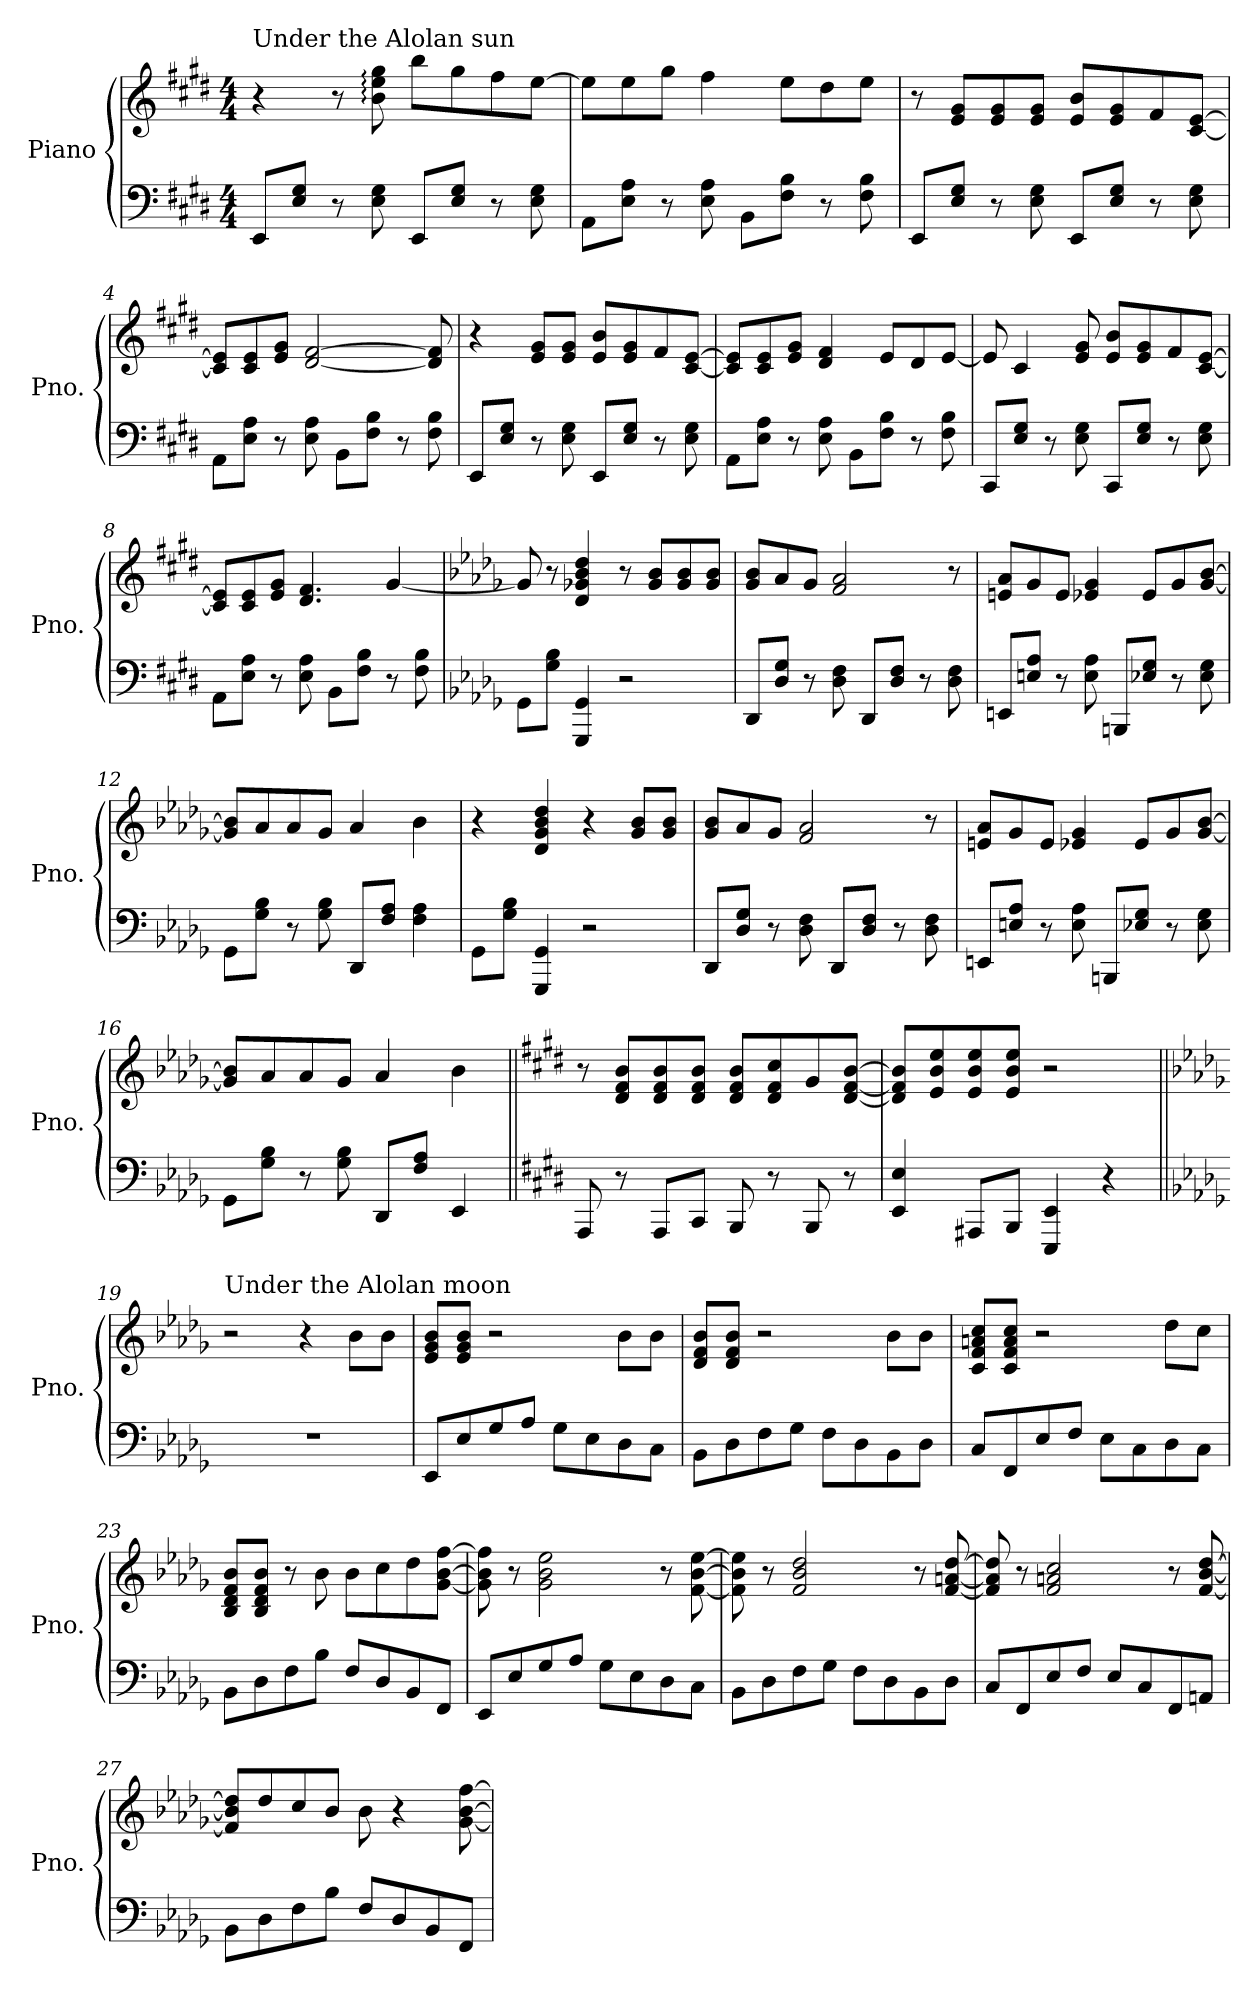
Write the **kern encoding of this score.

**kern	**kern
*part1	*part1
*staff2	*staff1
*I"Piano	*
*I'Pno.	*
*clefF4	*clefG2
*k[f#c#g#d#]	*k[f#c#g#d#]
*M4/4	*M4/4
*MM150	*MM150
=1	=1
!	!LO:TX:a:t=Under the Alolan sun
8EE/L	4r
8E/ 8G#/J	.
8r	8r
8E\ 8G#\	8b\: 8ee\: 8gg#\:
8EE/L	8bb\L
8E/ 8G#/J	8gg#\
8r	8ff#\
8E\ 8G#\	[8ee\J
=2	=2
8AA\L	8ee\L]
8E\ 8A\J	8ee\
8r	8gg#\J
8E\ 8A\	4ff#\
8BB\L	.
8F#\ 8B\J	8ee\L
8r	8dd#\
8F#\ 8B\	8ee\J
=3	=3
8EE/L	8r
8E/ 8G#/J	8e/ 8g#/L
8r	8e/ 8g#/
8E\ 8G#\	8e/ 8g#/J
8EE/L	8e/ 8b/L
8E/ 8G#/J	8e/ 8g#/
8r	8f#/
8E\ 8G#\	[8c#/ [8e/J
=4	=4
8AA\L	8c#/] 8e/]L
8E\ 8A\J	8c#/ 8e/
8r	8e/ 8g#/J
8E\ 8A\	[2d#/ [2f#/
8BB\L	.
8F#\ 8B\J	.
8r	.
8F#\ 8B\	8d#/] 8f#/]
=5	=5
8EE/L	4r
8E/ 8G#/J	.
8r	8e/ 8g#/L
8E\ 8G#\	8e/ 8g#/J
8EE/L	8e/ 8b/L
8E/ 8G#/J	8e/ 8g#/
8r	8f#/
8E\ 8G#\	[8c#/ [8e/J
=6	=6
8AA\L	8c#/] 8e/]L
8E\ 8A\J	8c#/ 8e/
8r	8e/ 8g#/J
8E\ 8A\	4d#/ 4f#/
8BB\L	.
8F#\ 8B\J	8e/L
8r	8d#/
8F#\ 8B\	[8e/J
!!LO:LB:g=z
=7	=7
8CC#/L	8e/]
8E/ 8G#/J	4c#/
8r	.
8E\ 8G#\	8e/ 8g#/
8CC#/L	8e/ 8b/L
8E/ 8G#/J	8e/ 8g#/
8r	8f#/
8E\ 8G#\	[8c#/ [8e/J
=8	=8
8AA\L	8c#/] 8e/]L
8E\ 8A\J	8c#/ 8e/
8r	8e/ 8g#/J
8E\ 8A\	4.d#/ 4.f#/
8BB\L	.
8F#\ 8B\J	.
8r	[4g#/
8F#\ 8B\	.
=9	=9
*k[b-e-a-d-g-]	*k[b-e-a-d-g-]
8GG-\L	8g#/]
8G-\ 8B-\J	8r
4GGG-/ 4GG-/	4d-/ 4g-X/ 4b-/ 4dd-/
2r	8r
.	8g-/ 8b-/L
.	8g-/ 8b-/
.	8g-/ 8b-/J
=10	=10
8DD-/L	8g-/ 8b-/L
8D-/ 8G-/J	8a-/
8r	8g-/J
8D-\ 8F\	2f/ 2a-/
8DD-/L	.
8D-/ 8F/J	.
8r	.
8D-\ 8F\	8r
=11	=11
8EEn/L	8en/ 8a-/L
8En/ 8A-/J	8g-/
8r	8e/J
8E\ 8A-\	4e-X/ 4g-/
8BBBn/L	.
8E-X/ 8G-/J	8e-/L
8r	8g-/
8E-\ 8G-\	[8g-/ [8b-/J
!!LO:LB:g=z
=12	=12
8GG-\L	8g-/] 8b-/]L
8G-\ 8B-\J	8a-/
8r	8a-/
8G-\ 8B-\	8g-/J
8DD-/L	4a-/
8F/ 8A-/J	.
4F\ 4A-\	4b-\
=13	=13
8GG-\L	4r
8G-\ 8B-\J	.
4GGG-/ 4GG-/	4d-/ 4g-/ 4b-/ 4dd-/
2r	4r
.	8g-/ 8b-/L
.	8g-/ 8b-/J
=14	=14
8DD-/L	8g-/ 8b-/L
8D-/ 8G-/J	8a-/
8r	8g-/J
8D-\ 8F\	2f/ 2a-/
8DD-/L	.
8D-/ 8F/J	.
8r	.
8D-\ 8F\	8r
=15	=15
8EEn/L	8en/ 8a-/L
8En/ 8A-/J	8g-/
8r	8e/J
8E\ 8A-\	4e-X/ 4g-/
8BBBn/L	.
8E-X/ 8G-/J	8e-/L
8r	8g-/
8E-\ 8G-\	[8g-/ [8b-/J
=16	=16
8GG-\L	8g-/] 8b-/]L
8G-\ 8B-\J	8a-/
8r	8a-/
8G-\ 8B-\	8g-/J
8DD-/L	4a-/
8F/ 8A-/J	.
4EE-/	4b-\
!!LO:LB:g=z
=17||	=17||
*k[f#c#g#d#]	*k[f#c#g#d#]
8AAA/	8r
8r	8d#/ 8f#/ 8b/L
8AAA/L	8d#/ 8f#/ 8b/
8CC#/J	8d#/ 8f#/ 8b/J
8BBB/	8d#/ 8f#/ 8b/L
8r	8d#/ 8f#/ 8cc#/
8BBB/	8g#/
8r	[8d#/ [8f#/ [8b/J
=18	=18
4EE/ 4E/	8d#/] 8f#/] 8b/]L
.	8e/ 8b/ 8ee/
8AAA#X/L	8e/ 8b/ 8ee/
8BBB/J	8e/ 8b/ 8ee/J
4EEE/ 4EE/	2r
4r	.
=19||	=19||
*k[b-e-a-d-g-]	*k[b-e-a-d-g-]
*	*MM160
!	!LO:TX:a:t=Under the Alolan moon
1r	2r
.	4r
.	8b-\L
.	8b-\J
=20	=20
8EE-/L	8e-/ 8g-/ 8b-/L
8E-/	8e-/ 8g-/ 8b-/J
8G-/	2r
8A-/J	.
8G-\L	.
8E-\	.
8D-\	8b-\L
8C\J	8b-\J
=21	=21
8BB-\L	8d-/ 8f/ 8b-/L
8D-\	8d-/ 8f/ 8b-/J
8F\	2r
8G-\J	.
8F\L	.
8D-\	.
8BB-\	8b-\L
8D-\J	8b-\J
=22	=22
8C/L	8c/ 8f/ 8an/ 8cc/L
8FF/	8c/ 8f/ 8a/ 8cc/J
8E-/	2r
8F/J	.
8E-\L	.
8C\	.
8D-\	8dd-\L
8C\J	8cc\J
!!LO:LB:g=z
=23	=23
8BB-\L	8B-/ 8d-/ 8f/ 8b-/L
8D-\	8B-/ 8d-/ 8f/ 8b-/J
8F\	8r
8B-\J	8b-\
8F/L	8b-\L
8D-/	8cc\
8BB-/	8dd-\
8FF/J	[8g-\ [8b-\ [8ff\J
=24	=24
8EE-/L	8g-\] 8b-\] 8ff\]
8E-/	8r
8G-/	2g-\ 2b-\ 2ee-\
8A-/J	.
8G-\L	.
8E-\	.
8D-\	8r
8C\J	[8f\ [8b-\ [8ee-\
=25	=25
8BB-\L	8f\] 8b-\] 8ee-\]
8D-\	8r
8F\	2f/ 2b-/ 2dd-/
8G-\J	.
8F\L	.
8D-\	.
8BB-\	8r
8D-\J	[8f/ [8an/ [8dd-/
=26	=26
8C/L	8f/] 8a/] 8dd-/]
8FF/	8r
8E-/	2f/ 2an/ 2cc/
8F/J	.
8E-/L	.
8C/	.
8FF/	8r
8AAn/J	[8f/ [8b-/ [8dd-/
=27	=27
8BB-\L	8f/] 8b-/] 8dd-/]L
8D-\	8dd-/
8F\	8cc/
8B-\J	8b-/J
8F/L	8b-\
8D-/	4r
8BB-/	.
8FF/J	[8g-\ [8b-\ [8ff\
=	=
*-	*-
